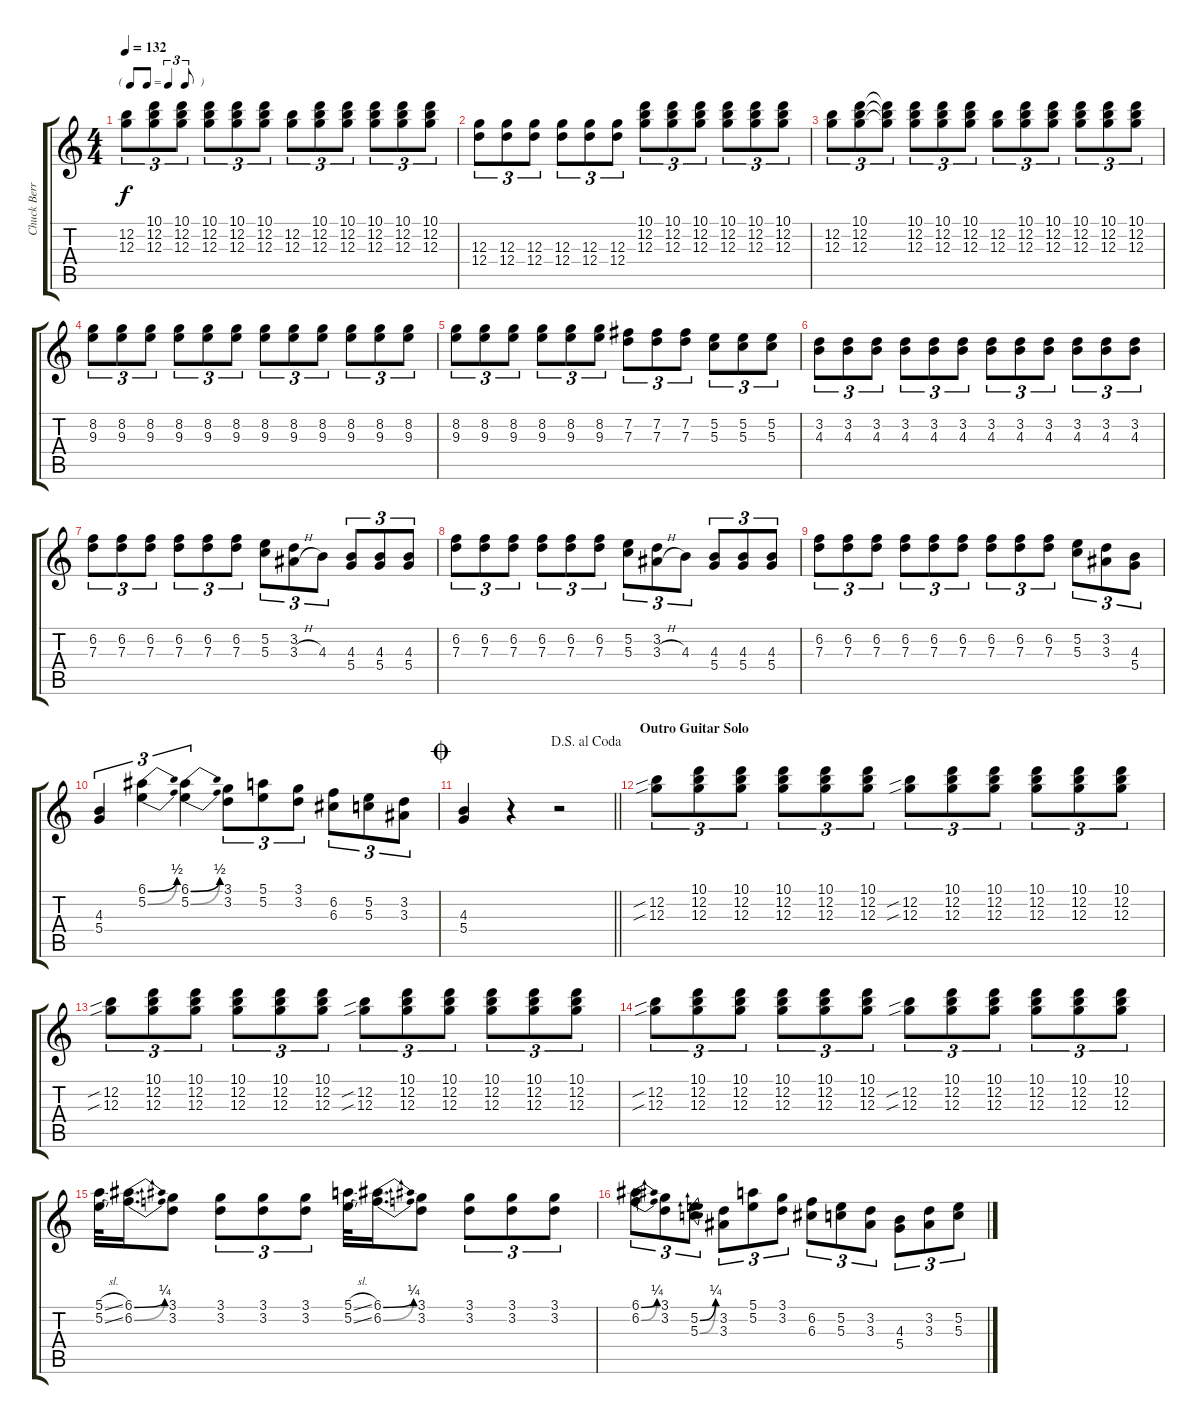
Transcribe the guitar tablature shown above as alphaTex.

\track ("Chuck Berry (Gtr. 1)" "Chuck Berr") {instrument electricguitarclean}
\staff {score tabs}
\tuning (E4 B3 G3 D3 A2 E2) {hide}
\ts (4 4)
\tf triplet8th
\tempo 132
\clef g2
\ks c
(12.2 12.3).8{tu (3 2) dy f} (10.1 12.2 12.3).8{tu (3 2)} (10.1 12.2 12.3).8{tu (3 2)} (10.1 12.2 12.3).8{tu (3 2)} (10.1 12.2 12.3).8{tu (3 2)} (10.1 12.2 12.3).8{tu (3 2)} (12.2 12.3).8{tu (3 2)} (10.1 12.2 12.3).8{tu (3 2)} (10.1 12.2 12.3).8{tu (3 2)} (10.1 12.2 12.3).8{tu (3 2)} (10.1 12.2 12.3).8{tu (3 2)} (10.1 12.2 12.3).8{tu (3 2)} |
(12.3 12.4).8{tu (3 2)} (12.3 12.4).8{tu (3 2)} (12.3 12.4).8{tu (3 2)} (12.3 12.4).8{tu (3 2)} (12.3 12.4).8{tu (3 2)} (12.3 12.4).8{tu (3 2)} (10.1 12.2 12.3).8{tu (3 2)} (10.1 12.2 12.3).8{tu (3 2)} (10.1 12.2 12.3).8{tu (3 2)} (10.1 12.2 12.3).8{tu (3 2)} (10.1 12.2 12.3).8{tu (3 2)} (10.1 12.2 12.3).8{tu (3 2)} |
(12.2 12.3).8{tu (3 2)} (10.1 12.2 12.3).8{tu (3 2)} (10.1{t} 12.2{t} 12.3{t}).8{tu (3 2)} (10.1 12.2 12.3).8{tu (3 2)} (10.1 12.2 12.3).8{tu (3 2)} (10.1 12.2 12.3).8{tu (3 2)} (12.2 12.3).8{tu (3 2)} (10.1 12.2 12.3).8{tu (3 2)} (10.1 12.2 12.3).8{tu (3 2)} (10.1 12.2 12.3).8{tu (3 2)} (10.1 12.2 12.3).8{tu (3 2)} (10.1 12.2 12.3).8{tu (3 2)} |
(8.2 9.3).8{tu (3 2)} (8.2 9.3).8{tu (3 2)} (8.2 9.3).8{tu (3 2)} (8.2 9.3).8{tu (3 2)} (8.2 9.3).8{tu (3 2)} (8.2 9.3).8{tu (3 2)} (8.2 9.3).8{tu (3 2)} (8.2 9.3).8{tu (3 2)} (8.2 9.3).8{tu (3 2)} (8.2 9.3).8{tu (3 2)} (8.2 9.3).8{tu (3 2)} (8.2 9.3).8{tu (3 2)} |
(8.2 9.3).8{tu (3 2)} (8.2 9.3).8{tu (3 2)} (8.2 9.3).8{tu (3 2)} (8.2 9.3).8{tu (3 2)} (8.2 9.3).8{tu (3 2)} (8.2 9.3).8{tu (3 2)} (7.2 7.3).8{tu (3 2)} (7.2 7.3).8{tu (3 2)} (7.2 7.3).8{tu (3 2)} (5.2 5.3).8{tu (3 2)} (5.2 5.3).8{tu (3 2)} (5.2 5.3).8{tu (3 2)} |
(3.2 4.3).8{tu (3 2)} (3.2 4.3).8{tu (3 2)} (3.2 4.3).8{tu (3 2)} (3.2 4.3).8{tu (3 2)} (3.2 4.3).8{tu (3 2)} (3.2 4.3).8{tu (3 2)} (3.2 4.3).8{tu (3 2)} (3.2 4.3).8{tu (3 2)} (3.2 4.3).8{tu (3 2)} (3.2 4.3).8{tu (3 2)} (3.2 4.3).8{tu (3 2)} (3.2 4.3).8{tu (3 2)} |
(6.2 7.3).8{tu (3 2)} (6.2 7.3).8{tu (3 2)} (6.2 7.3).8{tu (3 2)} (6.2 7.3).8{tu (3 2)} (6.2 7.3).8{tu (3 2)} (6.2 7.3).8{tu (3 2)} (5.2 5.3).8{tu (3 2)} (3.2 3.3{h}).8{tu (3 2)} 4.3.8{tu (3 2)} (4.3 5.4).8{tu (3 2)} (4.3 5.4).8{tu (3 2)} (4.3 5.4).8{tu (3 2)} |
(6.2 7.3).8{tu (3 2)} (6.2 7.3).8{tu (3 2)} (6.2 7.3).8{tu (3 2)} (6.2 7.3).8{tu (3 2)} (6.2 7.3).8{tu (3 2)} (6.2 7.3).8{tu (3 2)} (5.2 5.3).8{tu (3 2)} (3.2 3.3{h}).8{tu (3 2)} 4.3.8{tu (3 2)} (4.3 5.4).8{tu (3 2)} (4.3 5.4).8{tu (3 2)} (4.3 5.4).8{tu (3 2)} |
(6.2 7.3).8{tu (3 2)} (6.2 7.3).8{tu (3 2)} (6.2 7.3).8{tu (3 2)} (6.2 7.3).8{tu (3 2)} (6.2 7.3).8{tu (3 2)} (6.2 7.3).8{tu (3 2)} (6.2 7.3).8{tu (3 2)} (6.2 7.3).8{tu (3 2)} (6.2 7.3).8{tu (3 2)} (5.2 5.3).8{tu (3 2)} (3.2 3.3).8{tu (3 2)} (4.3 5.4).8{tu (3 2)} |
(4.3 5.4).4{tu (3 2)} (6.1{be (bend 0 0 60 2)} 5.2{be (bend 0 0 60 2)}).4{tu (3 2)} (6.1{be (bend 0 0 60 2)} 5.2{be (bend 0 0 60 2)}).4{tu (3 2)} (3.1 3.2).8{tu (3 2)} (5.1 5.2).8{tu (3 2)} (3.1 3.2).8{tu (3 2)} (6.2 6.3).8{tu (3 2)} (5.2 5.3).8{tu (3 2)} (3.2 3.3).8{tu (3 2)} |
\jump coda
\jump dalsegnoalcoda
\barLineRight lightlight
(4.3 5.4).4 r.4 r.2 |
\section ("" "Outro Guitar Solo")
(12.2{sib} 12.3{sib}).8{tu (3 2)} (10.1 12.2 12.3).8{tu (3 2)} (10.1 12.2 12.3).8{tu (3 2)} (10.1 12.2 12.3).8{tu (3 2)} (10.1 12.2 12.3).8{tu (3 2)} (10.1 12.2 12.3).8{tu (3 2)} (12.2{sib} 12.3{sib}).8{tu (3 2)} (10.1 12.2 12.3).8{tu (3 2)} (10.1 12.2 12.3).8{tu (3 2)} (10.1 12.2 12.3).8{tu (3 2)} (10.1 12.2 12.3).8{tu (3 2)} (10.1 12.2 12.3).8{tu (3 2)} |
(12.2{sib} 12.3{sib}).8{tu (3 2)} (10.1 12.2 12.3).8{tu (3 2)} (10.1 12.2 12.3).8{tu (3 2)} (10.1 12.2 12.3).8{tu (3 2)} (10.1 12.2 12.3).8{tu (3 2)} (10.1 12.2 12.3).8{tu (3 2)} (12.2{sib} 12.3{sib}).8{tu (3 2)} (10.1 12.2 12.3).8{tu (3 2)} (10.1 12.2 12.3).8{tu (3 2)} (10.1 12.2 12.3).8{tu (3 2)} (10.1 12.2 12.3).8{tu (3 2)} (10.1 12.2 12.3).8{tu (3 2)} |
(12.2{sib} 12.3{sib}).8{tu (3 2)} (10.1 12.2 12.3).8{tu (3 2)} (10.1 12.2 12.3).8{tu (3 2)} (10.1 12.2 12.3).8{tu (3 2)} (10.1 12.2 12.3).8{tu (3 2)} (10.1 12.2 12.3).8{tu (3 2)} (12.2{sib} 12.3{sib}).8{tu (3 2)} (10.1 12.2 12.3).8{tu (3 2)} (10.1 12.2 12.3).8{tu (3 2)} (10.1 12.2 12.3).8{tu (3 2)} (10.1 12.2 12.3).8{tu (3 2)} (10.1 12.2 12.3).8{tu (3 2)} |
(5.1{sl} 5.2{sl}).32 (6.1{be (bend 0 0 60 1)} 6.2{be (bend 0 0 60 1)}).16{d} (3.1 3.2).8 (3.1 3.2).8{tu (3 2)} (3.1 3.2).8{tu (3 2)} (3.1 3.2).8{tu (3 2)} (5.1{sl} 5.2{sl}).32 (6.1{be (bend 0 0 60 1)} 6.2{be (bend 0 0 60 1)}).16{d} (3.1 3.2).8 (3.1 3.2).8{tu (3 2)} (3.1 3.2).8{tu (3 2)} (3.1 3.2).8{tu (3 2)} |
(6.1{be (bend 0 0 60 1)} 6.2{be (bend 0 0 60 1)}).8{tu (3 2)} (3.1 3.2).8{tu (3 2)} (5.2{be (bend 0 0 60 1)} 5.3{be (bend 0 0 60 1)}).8{tu (3 2)} (3.2 3.3).8{tu (3 2)} (5.1 5.2).8{tu (3 2)} (3.1 3.2).8{tu (3 2)} (6.2 6.3).8{tu (3 2)} (5.2 5.3).8{tu (3 2)} (3.2 3.3).8{tu (3 2)} (4.3 5.4).8{tu (3 2)} (3.2 3.3).8{tu (3 2)} (5.2 5.3).8{tu (3 2)}
